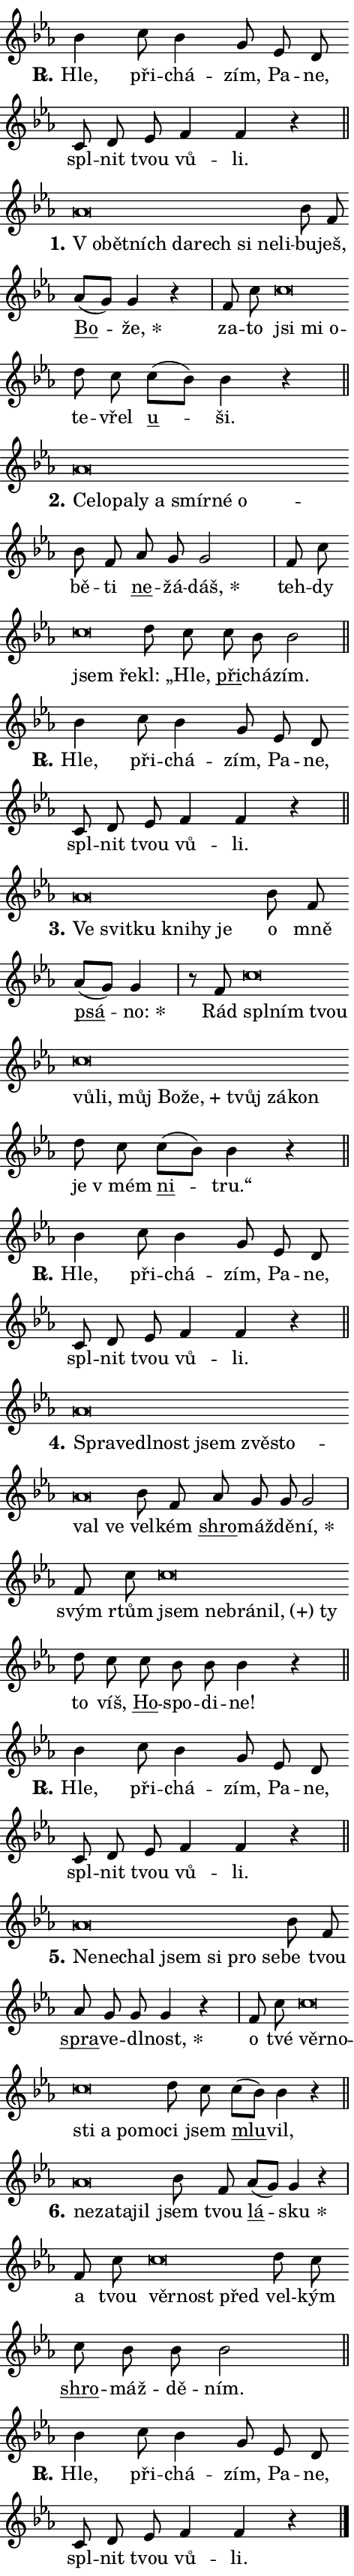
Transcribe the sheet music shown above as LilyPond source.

\version "2.24.0"
\header { tagline = "" }
\paper {
  indent = 0\cm
  top-margin = 0\cm
  right-margin = 0.13\cm % to fit lyric hyphens
  bottom-margin = 0\cm
  left-margin = 0\cm
  paper-width = 8\cm
  page-breaking = #ly:one-page-breaking
  system-system-spacing.basic-distance = #11
  score-system-spacing.basic-distance = #11
  ragged-last = ##f
}


%% Author: Thomas Morley
%% https://lists.gnu.org/archive/html/lilypond-user/2020-05/msg00002.html
#(define (line-position grob)
"Returns position of @var[grob} in current system:
   @code{'start}, if at first time-step
   @code{'end}, if at last time-step
   @code{'middle} otherwise
"
  (let* ((col (ly:item-get-column grob))
         (ln (ly:grob-object col 'left-neighbor))
         (rn (ly:grob-object col 'right-neighbor))
         (col-to-check-left (if (ly:grob? ln) ln col))
         (col-to-check-right (if (ly:grob? rn) rn col))
         (break-dir-left
           (and
             (ly:grob-property col-to-check-left 'non-musical #f)
             (ly:item-break-dir col-to-check-left)))
         (break-dir-right
           (and
             (ly:grob-property col-to-check-right 'non-musical #f)
             (ly:item-break-dir col-to-check-right))))
        (cond ((eqv? 1 break-dir-left) 'start)
              ((eqv? -1 break-dir-right) 'end)
              (else 'middle))))

#(define (tranparent-at-line-position vctor)
  (lambda (grob)
  "Relying on @code{line-position} select the relevant enry from @var{vctor}.
Used to determine transparency,"
    (case (line-position grob)
      ((end) (not (vector-ref vctor 0)))
      ((middle) (not (vector-ref vctor 1)))
      ((start) (not (vector-ref vctor 2))))))

noteHeadBreakVisibility =
#(define-music-function (break-visibility)(vector?)
"Makes @code{NoteHead}s transparent relying on @var{break-visibility}"
#{
  \override NoteHead.transparent =
    #(tranparent-at-line-position break-visibility)
#})

#(define delete-ledgers-for-transparent-note-heads
  (lambda (grob)
    "Reads whether a @code{NoteHead} is transparent.
If so this @code{NoteHead} is removed from @code{'note-heads} from
@var{grob}, which is supposed to be @code{LedgerLineSpanner}.
As a result ledgers are not printed for this @code{NoteHead}"
    (let* ((nhds-array (ly:grob-object grob 'note-heads))
           (nhds-list
             (if (ly:grob-array? nhds-array)
                 (ly:grob-array->list nhds-array)
                 '()))
           ;; Relies on the transparent-property being done before
           ;; Staff.LedgerLineSpanner.after-line-breaking is executed.
           ;; This is fragile ...
           (to-keep
             (remove
               (lambda (nhd)
                 (ly:grob-property nhd 'transparent #f))
               nhds-list)))
      ;; TODO find a better method to iterate over grob-arrays, similiar
      ;; to filter/remove etc for lists
      ;; For now rebuilt from scratch
      (set! (ly:grob-object grob 'note-heads)  '())
      (for-each
        (lambda (nhd)
          (ly:pointer-group-interface::add-grob grob 'note-heads nhd))
        to-keep))))

squashNotes = {
  \override NoteHead.X-extent = #'(-0.2 . 0.2)
  \override NoteHead.Y-extent = #'(-0.75 . 0)
  \override NoteHead.stencil =
    #(lambda (grob)
       (let ((pos (ly:grob-property grob 'staff-position)))
         (begin
           (if (< pos -7) (display "ERROR: Lower brevis then expected\n") (display ""))
           (if (<= pos -6) ly:text-interface::print ly:note-head::print))))
}
unSquashNotes = {
  \revert NoteHead.X-extent
  \revert NoteHead.Y-extent
  \revert NoteHead.stencil
}

hideNotes = \noteHeadBreakVisibility #begin-of-line-visible
unHideNotes = \noteHeadBreakVisibility #all-visible

% work-around for resetting accidentals
% https://lilypond.org/doc/v2.23/Documentation/notation/displaying-rhythms#unmetered-music
cadenzaMeasure = {
  \cadenzaOff
  \partial 1024 s1024
  \cadenzaOn
}

#(define-markup-command (accent layout props text) (markup?)
  "Underline accented syllable"
  (interpret-markup layout props
    #{\markup \override #'(offset . 4.3) \underline { #text }#}))

responsum = \markup \concat {
  "R" \hspace #-1.05 \path #0.1 #'((moveto 0 0.07) (lineto 0.9 0.8)) \hspace #0.05 "."
}

spaceSize = #0.6828661417322834 % exact space size for TeX Gyre Schola

\layout {
  \context {
    \Staff
    \remove "Time_signature_engraver"
    \override LedgerLineSpanner.after-line-breaking = #delete-ledgers-for-transparent-note-heads
  }
  \context {
    \Lyrics {
      \override LyricSpace.minimum-distance = \spaceSize
      \override LyricText.font-name = #"TeX Gyre Schola"
      \override LyricText.font-size = 1
      \override StanzaNumber.font-name = #"TeX Gyre Schola Bold"
      \override StanzaNumber.font-size = 1
    }
  }
  \context {
    \Score 
    \override NoteHead.text =
      #(lambda (grob) 
        (let ((pos (ly:grob-property grob 'staff-position)))
          #{\markup {
            \combine
              \halign #-0.55 \raise #(if (= pos -6) 0 0.5) \override #'(thickness . 2) \draw-line #'(3.2 . 0)
              \musicglyph "noteheads.sM1"
          }#}))
  }
}

% magnetic-lyrics.ily
%
%   written by
%     Jean Abou Samra <jean@abou-samra.fr>
%     Werner Lemberg <wl@gnu.org>
%
%   adapted by
%     Jiri Hon <jiri.hon@gmail.com>
%
% Version 2022-Apr-15

% https://www.mail-archive.com/lilypond-user@gnu.org/msg149350.html

#(define (Left_hyphen_pointer_engraver context)
   "Collect syllable-hyphen-syllable occurrences in lyrics and store
them in properties.  This engraver only looks to the left.  For
example, if the lyrics input is @code{foo -- bar}, it does the
following.

@itemize @bullet
@item
Set the @code{text} property of the @code{LyricHyphen} grob between
@q{foo} and @q{bar} to @code{foo}.

@item
Set the @code{left-hyphen} property of the @code{LyricText} grob with
text @q{foo} to the @code{LyricHyphen} grob between @q{foo} and
@q{bar}.
@end itemize

Use this auxiliary engraver in combination with the
@code{lyric-@/text::@/apply-@/magnetic-@/offset!} hook."
   (let ((hyphen #f)
         (text #f))
     (make-engraver
      (acknowledgers
       ((lyric-syllable-interface engraver grob source-engraver)
        (set! text grob)))
      (end-acknowledgers
       ((lyric-hyphen-interface engraver grob source-engraver)
        ;(when (not (grob::has-interface grob 'lyric-space-interface))
          (set! hyphen grob)));)
      ((stop-translation-timestep engraver)
       (when (and text hyphen)
         (ly:grob-set-object! text 'left-hyphen hyphen))
       (set! text #f)
       (set! hyphen #f)))))

#(define (lyric-text::apply-magnetic-offset! grob)
   "If the space between two syllables is less than the value in
property @code{LyricText@/.details@/.squash-threshold}, move the right
syllable to the left so that it gets concatenated with the left
syllable.

Use this function as a hook for
@code{LyricText@/.after-@/line-@/breaking} if the
@code{Left_@/hyphen_@/pointer_@/engraver} is active."
   (let ((hyphen (ly:grob-object grob 'left-hyphen #f)))
     (when hyphen
       (let ((left-text (ly:spanner-bound hyphen LEFT)))
         (when (grob::has-interface left-text 'lyric-syllable-interface)
           (let* ((common (ly:grob-common-refpoint grob left-text X))
                  (this-x-ext (ly:grob-extent grob common X))
                  (left-x-ext
                   (begin
                     ;; Trigger magnetism for left-text.
                     (ly:grob-property left-text 'after-line-breaking)
                     (ly:grob-extent left-text common X)))
                  ;; `delta` is the gap width between two syllables.
                  (delta (- (interval-start this-x-ext)
                            (interval-end left-x-ext)))
                  (details (ly:grob-property grob 'details))
                  (threshold (assoc-get 'squash-threshold details 0.2)))
             (when (< delta threshold)
               (let* (;; We have to manipulate the input text so that
                      ;; ligatures crossing syllable boundaries are not
                      ;; disabled.  For languages based on the Latin
                      ;; script this is essentially a beautification.
                      ;; However, for non-Western scripts it can be a
                      ;; necessity.
                      (lt (ly:grob-property left-text 'text))
                      (rt (ly:grob-property grob 'text))
                      (is-space (grob::has-interface hyphen 'lyric-space-interface))
                      (space (if is-space " " ""))
                      (extra-delta (if is-space spaceSize 0))
                      ;; Append new syllable.
                      (ltrt-space (if (and (string? lt) (string? rt))
                                (string-append lt space rt)
                                (make-concat-markup (list lt space rt))))
                      ;; Right-align `ltrt` to the right side.
                      (ltrt-space-markup (grob-interpret-markup
                               grob
                               (make-translate-markup
                                (cons (interval-length this-x-ext) 0)
                                (make-right-align-markup ltrt-space)))))
                 (begin
                   ;; Don't print `left-text`.
                   (ly:grob-set-property! left-text 'stencil #f)
                   ;; Set text and stencil (which holds all collected
                   ;; syllables so far) and shift it to the left.
                   (ly:grob-set-property! grob 'text ltrt-space)
                   (ly:grob-set-property! grob 'stencil ltrt-space-markup)
                   (ly:grob-translate-axis! grob (- (- delta extra-delta)) X))))))))))


#(define (lyric-hyphen::displace-bounds-first grob)
   ;; Make very sure this callback isn't triggered too early.
   (let ((left (ly:spanner-bound grob LEFT))
         (right (ly:spanner-bound grob RIGHT)))
     (ly:grob-property left 'after-line-breaking)
     (ly:grob-property right 'after-line-breaking)
     (ly:lyric-hyphen::print grob)))

squashThreshold = #0.4

\layout {
  \context {
    \Lyrics
    \consists #Left_hyphen_pointer_engraver
    \override LyricText.after-line-breaking =
      #lyric-text::apply-magnetic-offset!
    \override LyricHyphen.stencil = #lyric-hyphen::displace-bounds-first
    \override LyricText.details.squash-threshold = \squashThreshold
    \override LyricHyphen.minimum-distance = 0
    \override LyricHyphen.minimum-length = \squashThreshold
  }
}

squashText = \override LyricText.details.squash-threshold = 9999
unSquashText = \override LyricText.details.squash-threshold = \squashThreshold

leftText = \override LyricText.self-alignment-X = #LEFT
unLeftText = \revert LyricText.self-alignment-X

starOffset = #(lambda (grob) 
                (let ((x_offset (ly:self-alignment-interface::aligned-on-x-parent grob)))
                  (if (= x_offset 0) 0 (+ x_offset 1.2))))

star = #(define-music-function (syllable)(string?)
"Append star separator at the end of a syllable"
#{
  \once \override LyricText.X-offset = #starOffset
  \lyricmode { \markup {
    #syllable
    \override #'((font-name . "TeX Gyre Schola Bold")) \hspace #0.2 \lower #0.65 \larger "*"
  } }
#})

starAccent = #(define-music-function (syllable)(string?)
"Append star separator at the end of a syllable and make accent"
#{
  \once \override LyricText.X-offset = #starOffset
  \lyricmode { \markup {
    \accent #syllable
    \override #'((font-name . "TeX Gyre Schola Bold")) \hspace #0.2 \lower #0.65 \larger "*"
  } }
#})

breath = #(define-music-function (syllable)(string?)
"Append breathing indicator at the end of a syllable"
#{
  \lyricmode { \markup { #syllable "+" } }
#})

optionalBreath = #(define-music-function (syllable)(string?)
"Append optional breathing indicator at the end of a syllable"
#{
  \lyricmode { \markup { #syllable "(+)" } }
#})


\score {
    <<
        \new Voice = "melody" { \cadenzaOn \key es \major \relative { bes'4 c8 bes4 g8 \bar "" es d \bar "" c d es \bar "" f4 f r \cadenzaMeasure \bar "||" \break } }
        \new Lyrics \lyricsto "melody" { \lyricmode { \set stanza = \responsum
Hle, při -- chá -- zím, Pa -- ne, spl -- nit tvou vů -- li. } }
    >>
    \layout {}
}

\score {
    <<
        \new Voice = "melody" { \cadenzaOn \key es \major \relative { \squashNotes as'\breve*1/16 \hideNotes \breve*1/16 \bar "" \breve*1/16 \bar "" \breve*1/16 \bar "" \breve*1/16 \bar "" \breve*1/16 \bar "" \breve*1/16 \breve*1/16 \bar "" \unHideNotes \unSquashNotes bes8 f \bar "" as[( g)] g4 r \cadenzaMeasure \bar "|" f8 c' \bar "" \squashNotes c\breve*1/16 \hideNotes \breve*1/16 \breve*1/16 \bar "" \unHideNotes \unSquashNotes d8 c \bar "" c[( bes)] bes4 r \cadenzaMeasure \bar "||" \break } }
        \new Lyrics \lyricsto "melody" { \lyricmode { \set stanza = "1."
\leftText "V o" -- \squashText bět -- ních da -- rech si ne -- li -- \unLeftText \unSquashText bu -- ješ, \markup \accent Bo -- \star že, za -- to \leftText jsi \squashText mi o -- \unLeftText \unSquashText te -- vřel \markup \accent u -- ši. } }
    >>
    \layout {}
}

\score {
    <<
        \new Voice = "melody" { \cadenzaOn \key es \major \relative { \squashNotes as'\breve*1/16 \hideNotes \breve*1/16 \bar "" \breve*1/16 \bar "" \breve*1/16 \bar "" \breve*1/16 \bar "" \breve*1/16 \bar "" \breve*1/16 \breve*1/16 \bar "" \unHideNotes \unSquashNotes bes8 f \bar "" as g g2 \cadenzaMeasure \bar "|" f8 c' \bar "" \squashNotes c\breve*1/16 \hideNotes \breve*1/16 \bar "" \unHideNotes \unSquashNotes d8 c \bar "" c bes bes2 \cadenzaMeasure \bar "||" \break } }
        \new Lyrics \lyricsto "melody" { \lyricmode { \set stanza = "2."
\leftText Ce -- \squashText lo -- pa -- ly a smír -- né o -- \unLeftText \unSquashText bě -- ti \markup \accent ne -- žá -- \star dáš, teh -- dy \leftText jsem \squashText ře -- \unLeftText \unSquashText kl: „Hle, \markup \accent při -- chá -- zím. } }
    >>
    \layout {}
}

\score {
    <<
        \new Voice = "melody" { \cadenzaOn \key es \major \relative { bes'4 c8 bes4 g8 \bar "" es d \bar "" c d es \bar "" f4 f r \cadenzaMeasure \bar "||" \break } }
        \new Lyrics \lyricsto "melody" { \lyricmode { \set stanza = \responsum
Hle, při -- chá -- zím, Pa -- ne, spl -- nit tvou vů -- li. } }
    >>
    \layout {}
}

\score {
    <<
        \new Voice = "melody" { \cadenzaOn \key es \major \relative { \squashNotes as'\breve*1/16 \hideNotes \breve*1/16 \bar "" \breve*1/16 \bar "" \breve*1/16 \bar "" \breve*1/16 \breve*1/16 \bar "" \unHideNotes \unSquashNotes bes8 f \bar "" as[( g)] g4 \cadenzaMeasure \bar "|" r8 f8 \squashNotes c'\breve*1/16 \hideNotes \breve*1/16 \bar "" \breve*1/16 \bar "" \breve*1/16 \bar "" \breve*1/16 \bar "" \breve*1/16 \bar "" \breve*1/16 \bar "" \breve*1/16 \bar "" \breve*1/16 \bar "" \breve*1/16 \breve*1/16 \bar "" \unHideNotes \unSquashNotes d8 c \bar "" c[( bes)] bes4 r \cadenzaMeasure \bar "||" \break } }
        \new Lyrics \lyricsto "melody" { \lyricmode { \set stanza = "3."
\leftText Ve \squashText svit -- ku kni -- hy je \unLeftText \unSquashText o mně \markup \accent psá -- \star no: Rád \leftText spl -- \squashText ním tvou vů -- li, můj Bo -- \breath "že," tvůj zá -- kon \unLeftText \unSquashText je "v mém" \markup \accent ni -- tru.“ } }
    >>
    \layout {}
}

\score {
    <<
        \new Voice = "melody" { \cadenzaOn \key es \major \relative { bes'4 c8 bes4 g8 \bar "" es d \bar "" c d es \bar "" f4 f r \cadenzaMeasure \bar "||" \break } }
        \new Lyrics \lyricsto "melody" { \lyricmode { \set stanza = \responsum
Hle, při -- chá -- zím, Pa -- ne, spl -- nit tvou vů -- li. } }
    >>
    \layout {}
}

\score {
    <<
        \new Voice = "melody" { \cadenzaOn \key es \major \relative { \squashNotes as'\breve*1/16 \hideNotes \breve*1/16 \bar "" \breve*1/16 \bar "" \breve*1/16 \bar "" \breve*1/16 \bar "" \breve*1/16 \bar "" \breve*1/16 \bar "" \breve*1/16 \breve*1/16 \bar "" \unHideNotes \unSquashNotes bes8 f \bar "" as g g g2 \cadenzaMeasure \bar "|" f8 c' \bar "" \squashNotes c\breve*1/16 \hideNotes \breve*1/16 \bar "" \breve*1/16 \bar "" \breve*1/16 \breve*1/16 \bar "" \unHideNotes \unSquashNotes d8 c \bar "" c bes bes bes4 r \cadenzaMeasure \bar "||" \break } }
        \new Lyrics \lyricsto "melody" { \lyricmode { \set stanza = "4."
\leftText Spra -- \squashText ve -- dl -- nost jsem zvě -- sto -- val ve \unLeftText \unSquashText vel -- kém \markup \accent shro -- máž -- dě -- \star ní, svým rtům \leftText jsem \squashText ne -- brá -- \optionalBreath nil, ty \unLeftText \unSquashText to víš, \markup \accent Ho -- spo -- di -- ne! } }
    >>
    \layout {}
}

\score {
    <<
        \new Voice = "melody" { \cadenzaOn \key es \major \relative { bes'4 c8 bes4 g8 \bar "" es d \bar "" c d es \bar "" f4 f r \cadenzaMeasure \bar "||" \break } }
        \new Lyrics \lyricsto "melody" { \lyricmode { \set stanza = \responsum
Hle, při -- chá -- zím, Pa -- ne, spl -- nit tvou vů -- li. } }
    >>
    \layout {}
}

\score {
    <<
        \new Voice = "melody" { \cadenzaOn \key es \major \relative { \squashNotes as'\breve*1/16 \hideNotes \breve*1/16 \bar "" \breve*1/16 \bar "" \breve*1/16 \bar "" \breve*1/16 \bar "" \breve*1/16 \breve*1/16 \bar "" \unHideNotes \unSquashNotes bes8 f \bar "" as g g g4 r \cadenzaMeasure \bar "|" f8 c' \bar "" \squashNotes c\breve*1/16 \hideNotes \breve*1/16 \bar "" \breve*1/16 \bar "" \breve*1/16 \bar "" \breve*1/16 \breve*1/16 \bar "" \unHideNotes \unSquashNotes d8 c \bar "" c[( bes)] bes4 r \cadenzaMeasure \bar "||" \break } }
        \new Lyrics \lyricsto "melody" { \lyricmode { \set stanza = "5."
\leftText Ne -- \squashText ne -- chal jsem si pro se -- \unLeftText \unSquashText be tvou \markup \accent spra -- ve -- dl -- \star nost, o tvé \leftText věr -- \squashText no -- sti a po -- mo -- \unLeftText \unSquashText ci jsem \markup \accent mlu -- vil, } }
    >>
    \layout {}
}

\score {
    <<
        \new Voice = "melody" { \cadenzaOn \key es \major \relative { \squashNotes as'\breve*1/16 \hideNotes \breve*1/16 \bar "" \breve*1/16 \breve*1/16 \bar "" \unHideNotes \unSquashNotes bes8 f \bar "" as[( g)] g4 r \cadenzaMeasure \bar "|" f8 c' \bar "" \squashNotes c\breve*1/16 \hideNotes \breve*1/16 \breve*1/16 \bar "" \unHideNotes \unSquashNotes d8 c \bar "" c bes bes bes2 \cadenzaMeasure \bar "||" \break } }
        \new Lyrics \lyricsto "melody" { \lyricmode { \set stanza = "6."
\leftText ne -- \squashText za -- ta -- jil \unLeftText \unSquashText jsem tvou \markup \accent lá -- \star sku a tvou \leftText věr -- \squashText nost před \unLeftText \unSquashText vel -- kým \markup \accent shro -- máž -- dě -- ním. } }
    >>
    \layout {}
}

\score {
    <<
        \new Voice = "melody" { \cadenzaOn \key es \major \relative { bes'4 c8 bes4 g8 \bar "" es d \bar "" c d es \bar "" f4 f r \cadenzaMeasure \bar "||" \break } \bar "|." }
        \new Lyrics \lyricsto "melody" { \lyricmode { \set stanza = \responsum
Hle, při -- chá -- zím, Pa -- ne, spl -- nit tvou vů -- li. } }
    >>
    \layout {}
}
